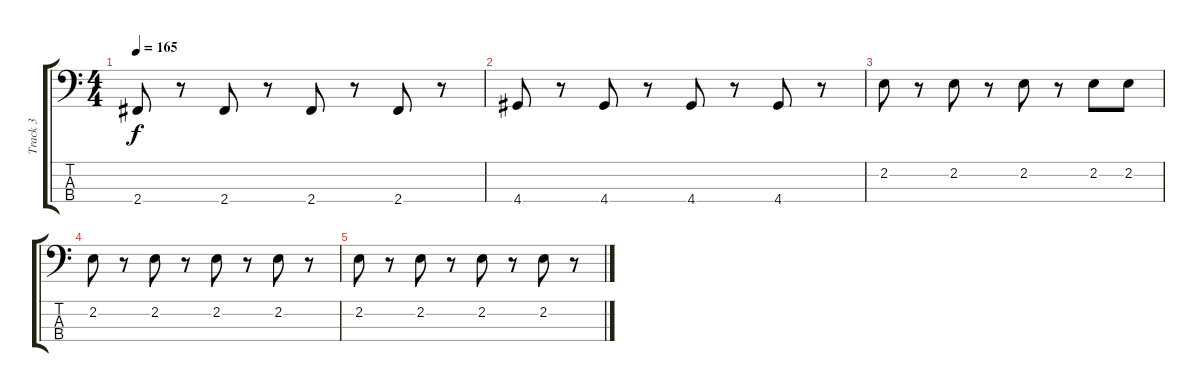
\track ("Track 3" "Track 3") {instrument electricbasspick}
\staff {score tabs}
\tuning (G2 D2 A1 E1) {hide}
\ts (4 4)
\tempo 165
\clef f4
\ks c
2.4.8{dy f} r.8 2.4.8 r.8 2.4.8 r.8 2.4.8 r.8 |
4.4.8 r.8 4.4.8 r.8 4.4.8 r.8 4.4.8 r.8 |
2.2.8 r.8 2.2.8 r.8 2.2.8 r.8 2.2.8 2.2.8 |
2.2.8 r.8 2.2.8 r.8 2.2.8 r.8 2.2.8 r.8 |
2.2.8 r.8 2.2.8 r.8 2.2.8 r.8 2.2.8 r.8
